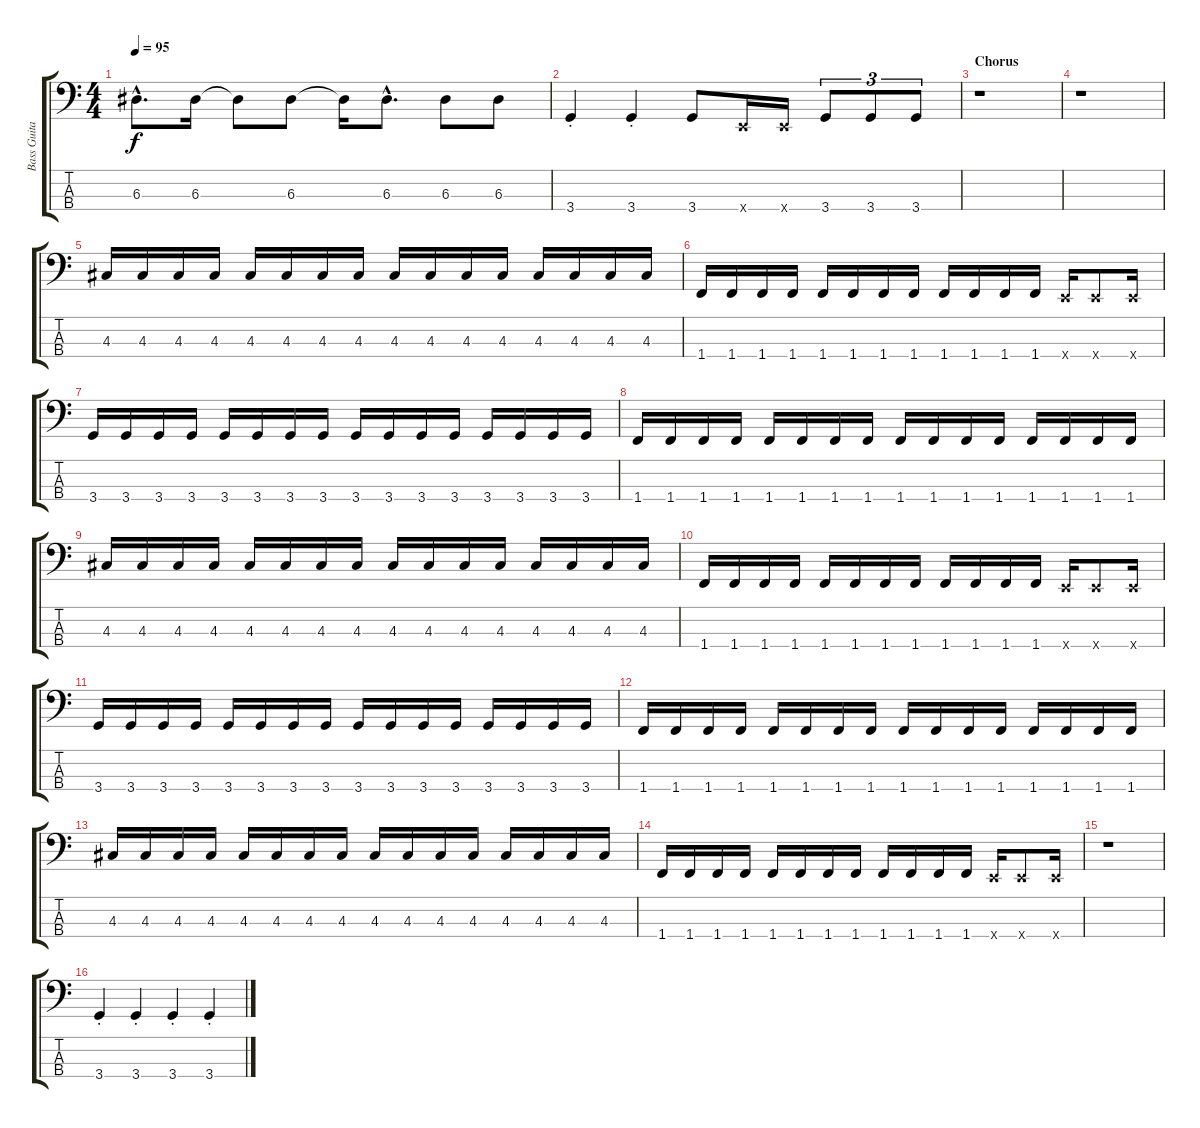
\track ("Bass Guitar" "Bass Guita") {instrument electricbasspick}
\staff {score tabs}
\tuning (G2 D2 A1 E1) {hide}
\ts (4 4)
\tempo 95
\clef f4
\ks c
6.3{hac}.8{d dy f} 6.3.16 6.3{t}.8 6.3.8 6.3{t}.16 6.3{hac}.8{d} 6.3.8 6.3.8 |
3.4{st}.4 3.4{st}.4 3.4.8 0.4{x}.16 0.4{x}.16 3.4.8{tu (3 2)} 3.4.8{tu (3 2)} 3.4.8{tu (3 2)} |
\section ("" "Chorus")
r.1 |
r.1 |
4.3.16 4.3.16 4.3.16 4.3.16 4.3.16 4.3.16 4.3.16 4.3.16 4.3.16 4.3.16 4.3.16 4.3.16 4.3.16 4.3.16 4.3.16 4.3.16 |
1.4.16 1.4.16 1.4.16 1.4.16 1.4.16 1.4.16 1.4.16 1.4.16 1.4.16 1.4.16 1.4.16 1.4.16 0.4{x}.16 0.4{x}.8 0.4{x}.16 |
3.4.16 3.4.16 3.4.16 3.4.16 3.4.16 3.4.16 3.4.16 3.4.16 3.4.16 3.4.16 3.4.16 3.4.16 3.4.16 3.4.16 3.4.16 3.4.16 |
1.4.16 1.4.16 1.4.16 1.4.16 1.4.16 1.4.16 1.4.16 1.4.16 1.4.16 1.4.16 1.4.16 1.4.16 1.4.16 1.4.16 1.4.16 1.4.16 |
4.3.16 4.3.16 4.3.16 4.3.16 4.3.16 4.3.16 4.3.16 4.3.16 4.3.16 4.3.16 4.3.16 4.3.16 4.3.16 4.3.16 4.3.16 4.3.16 |
1.4.16 1.4.16 1.4.16 1.4.16 1.4.16 1.4.16 1.4.16 1.4.16 1.4.16 1.4.16 1.4.16 1.4.16 0.4{x}.16 0.4{x}.8 0.4{x}.16 |
3.4.16 3.4.16 3.4.16 3.4.16 3.4.16 3.4.16 3.4.16 3.4.16 3.4.16 3.4.16 3.4.16 3.4.16 3.4.16 3.4.16 3.4.16 3.4.16 |
1.4.16 1.4.16 1.4.16 1.4.16 1.4.16 1.4.16 1.4.16 1.4.16 1.4.16 1.4.16 1.4.16 1.4.16 1.4.16 1.4.16 1.4.16 1.4.16 |
4.3.16 4.3.16 4.3.16 4.3.16 4.3.16 4.3.16 4.3.16 4.3.16 4.3.16 4.3.16 4.3.16 4.3.16 4.3.16 4.3.16 4.3.16 4.3.16 |
1.4.16 1.4.16 1.4.16 1.4.16 1.4.16 1.4.16 1.4.16 1.4.16 1.4.16 1.4.16 1.4.16 1.4.16 0.4{x}.16 0.4{x}.8 0.4{x}.16 |
r.1 |
3.4{st}.4 3.4{st}.4 3.4{st}.4 3.4{st}.4
